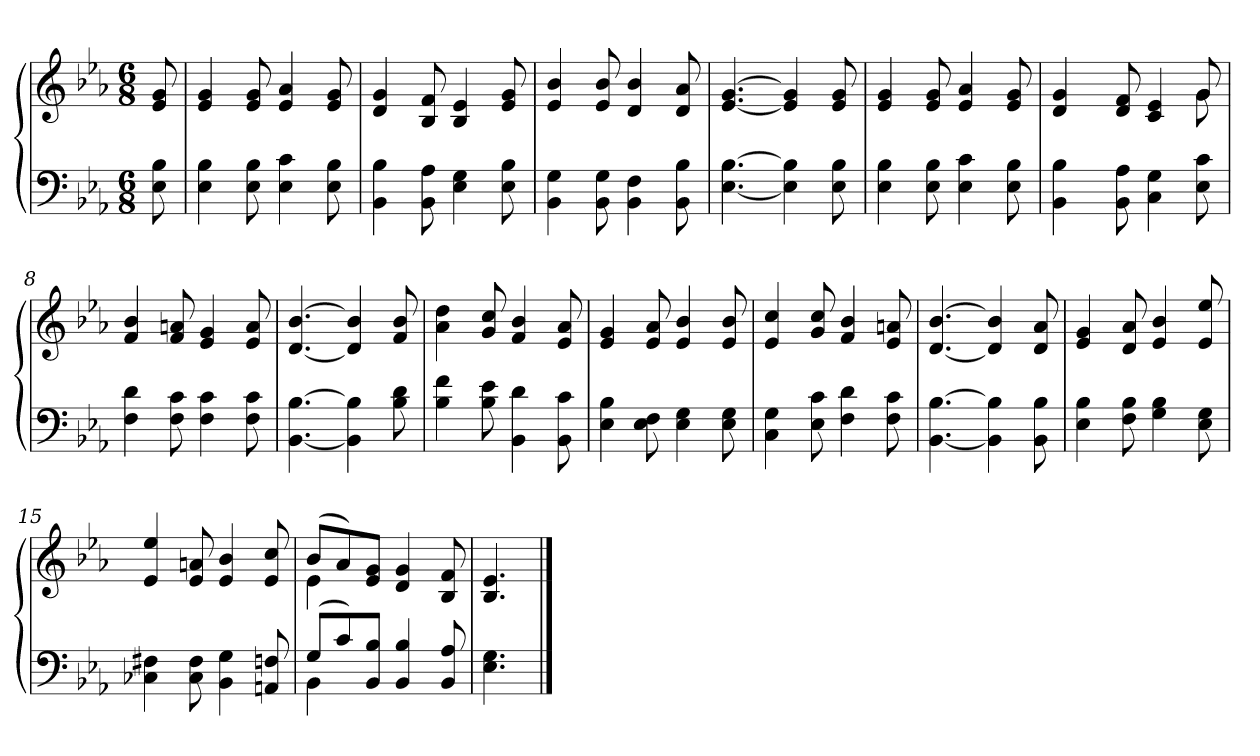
**kern	**kern
*part2	*part1
*staff2	*staff1
*clefF4	*clefG2
*k[b-e-a-]	*k[b-e-a-]
*E-:	*E-:
*M6/8	*M6/8
=1	=1
8E-\ 8B-\	8e-/ 8g/
=2	=2
4E-\ 4B-\	4e-/ 4g/
8E-\ 8B-\	8e-/ 8g/
4E-\ 4c\	4e-/ 4a-/
8E-\ 8B-\	8e-/ 8g/
=3	=3
4BB-\ 4B-\	4d/ 4g/
8BB-\ 8A-\	8B-/ 8f/
4E-\ 4G\	4B-/ 4e-/
8E-\ 8B-\	8e-/ 8g/
=4	=4
4BB-\ 4G\	4e-/ 4b-/
8BB-\ 8G\	8e-/ 8b-/
4BB-\ 4F\	4d/ 4b-/
8BB-\ 8B-\	8d/ 8a-/
=5	=5
[4.E-\ [4.B-\	[4.e-/ [4.g/
4E-\] 4B-\]	4e-/] 4g/]
8E-\ 8B-\	8e-/ 8g/
=6	=6
4E-\ 4B-\	4e-/ 4g/
8E-\ 8B-\	8e-/ 8g/
4E-\ 4c\	4e-/ 4a-/
8E-\ 8B-\	8e-/ 8g/
=7	=7
*	*^
4BB-\ 4B-\	4d/ 4g/	8ryy
*	*v	*v
8BB-\ 8A-\	8d/ 8f/
4C\ 4G\	4c/ 4e-/
*	*^
8E-\ 8c\	8g/	8g\
*	*v	*v
!!LO:LB:g=z
=8	=8
4F\ 4d\	4f/ 4b-/
8F\ 8c\	8f/ 8an/
4F\ 4c\	4e-/ 4g/
8F\ 8c\	8e-/ 8a/
=9	=9
[4.BB-\ [4.B-\	[4.d/ [4.b-/
4BB-\] 4B-\]	4d/] 4b-/]
8B-\ 8d\	8f/ 8b-/
=10	=10
4B-\ 4f\	4a-\ 4dd\
8B-\ 8e-\	8g/ 8cc/
4BB-\ 4d\	4f/ 4b-/
8BB-\ 8c\	8e-/ 8a-/
=11	=11
4E-\ 4B-\	4e-/ 4g/
8E-\ 8F\	8e-/ 8a-/
4E-\ 4G\	4e-/ 4b-/
8E-\ 8G\	8e-/ 8b-/
=12	=12
4C\ 4G\	4e-/ 4cc/
8E-\ 8c\	8g/ 8cc/
4F\ 4d\	4f/ 4b-/
8F\ 8c\	8e-/ 8an/
=13	=13
[4.BB-\ [4.B-\	[4.d/ [4.b-/
4BB-\] 4B-\]	4d/] 4b-/]
8BB-\ 8B-\	8d/ 8a-/
!!LO:LB:g=z
=14	=14
4E-\ 4B-\	4e-/ 4g/
8F\ 8B-\	8d/ 8a-/
4G\ 4B-\	4e-/ 4b-/
8E-\ 8G\	8e-/ 8ee-/
=15	=15
4C-X\ 4F#X\	4e-/ 4ee-/
8C-\ 8F#\	8e-/ 8an/
4BB-\ 4G\	4e-/ 4b-/
8AAn/ 8Fn/	8e-/ 8cc/
=16	=16
*^	*^
(>8G/L	4BB-\	(>8b-/L	4e-\
8c/)	.	8a-/)	.
8BB-/ 8B-/J	2ryy	8e-/ 8g/J	2ryy
4BB-/ 4B-/	.	4d/ 4g/	.
8BB-/ 8A-/	.	8B-/ 8f/	.
*v	*v	*	*
*	*v	*v
=17	=17
4.E-\ 4.G\	4.B-/ 4.e-/
==	==
*-	*-
